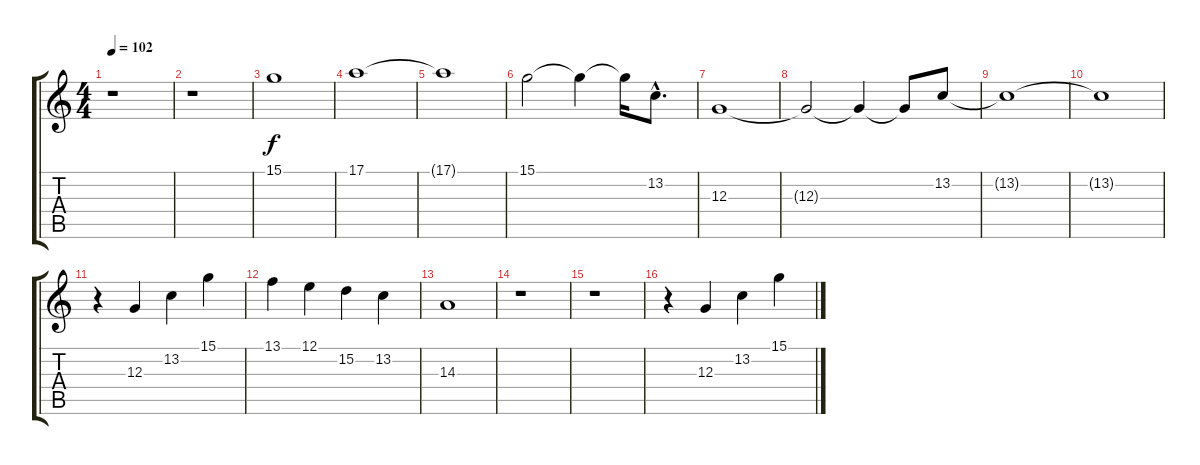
\track "" {instrument synthstrings1}
\staff {score tabs}
\tuning (E4 B3 G3 D3 A2 E2) {hide}
\ts (4 4)
\tempo 102
\clef g2
\ks c
r.1{dy f} |
r.1 |
15.1.1 |
17.1.1 |
17.1{t}.1 |
15.1.2 15.1{t}.4 15.1{t}.16 13.2{hac}.8{d} |
12.3.1 |
12.3{t}.2 12.3{t}.4 12.3{t}.8 13.2.8 |
13.2{t}.1 |
13.2{t}.1 |
r.4 12.3.4 13.2.4 15.1.4 |
13.1.4 12.1.4 15.2.4 13.2.4 |
14.3.1 |
r.1 |
r.1 |
r.4 12.3.4 13.2.4 15.1.4
